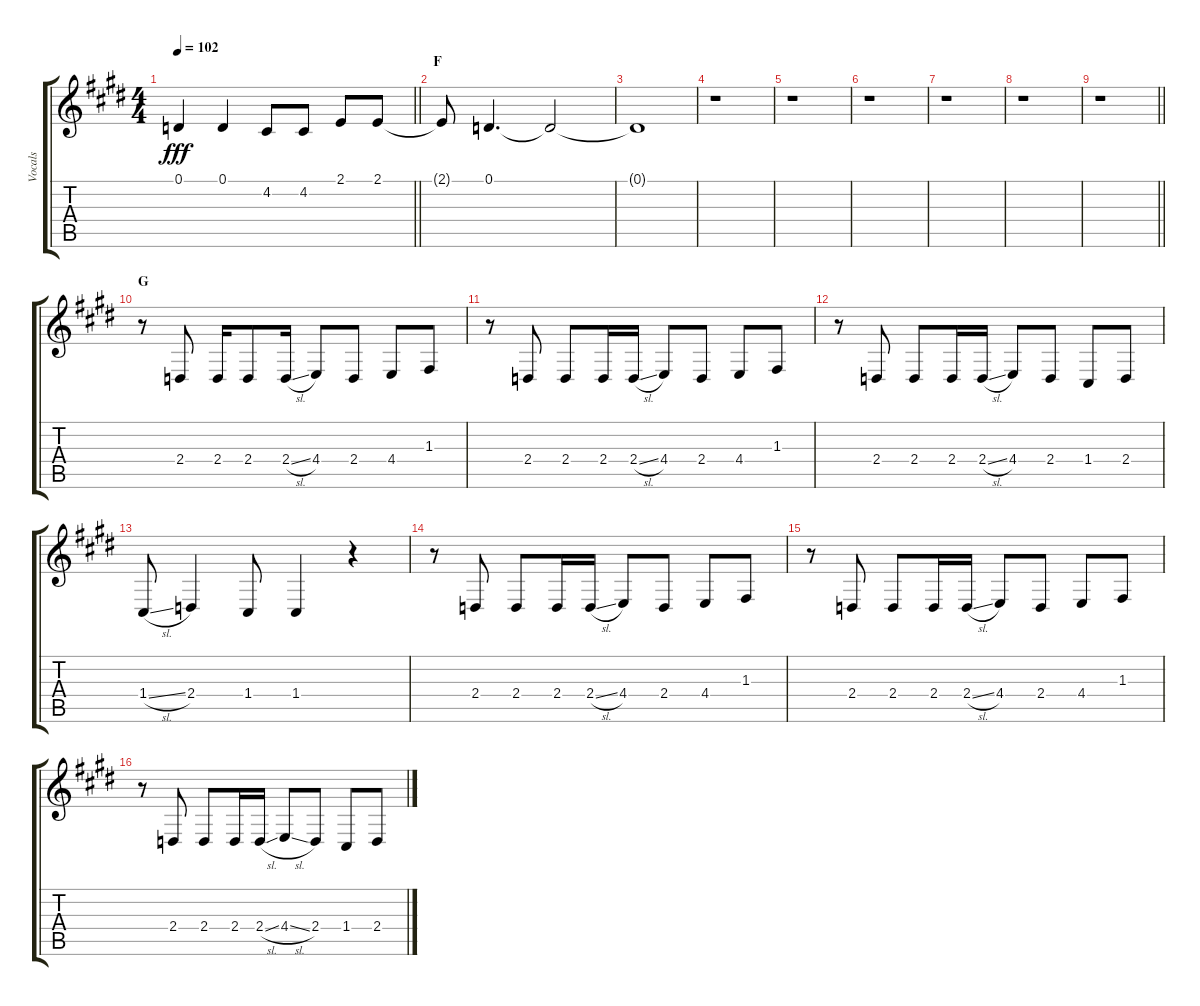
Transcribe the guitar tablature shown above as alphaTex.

\track ("Vocals" "Vocals") {instrument voiceoohs}
\staff {score tabs}
\tuning (D4 A3 F3 C3 G2 D2) {hide}
\ts (4 4)
\tempo 102
\clef g2
\barLineRight lightlight
\ks e
0.1.4{dy fff} 0.1.4 4.2.8 4.2.8 2.1.8 2.1.8 |
\section ("" "F")
2.1{t}.8 0.1.4{d} 0.1{t}.2 |
0.1{t}.1 |
r.1 |
r.1 |
r.1 |
r.1 |
r.1 |
\barLineRight lightlight
r.1 |
\section ("" "G")
r.8 2.4.8 2.4.16 2.4.8 2.4{sl}.16 4.4.8 2.4.8 4.4.8 1.3.8 |
r.8 2.4.8 2.4.8 2.4.16 2.4{sl}.16 4.4.8 2.4.8 4.4.8 1.3.8 |
r.8 2.4.8 2.4.8 2.4.16 2.4{sl}.16 4.4.8 2.4.8 1.4.8 2.4.8 |
1.4{sl}.8 2.4.4 1.4.8 1.4.4 r.4 |
r.8 2.4.8 2.4.8 2.4.16 2.4{sl}.16 4.4.8 2.4.8 4.4.8 1.3.8 |
r.8 2.4.8 2.4.8 2.4.16 2.4{sl}.16 4.4.8 2.4.8 4.4.8 1.3.8 |
r.8 2.4.8 2.4.8 2.4.16 2.4{sl}.16 4.4{sl}.8 2.4.8 1.4.8 2.4.8
